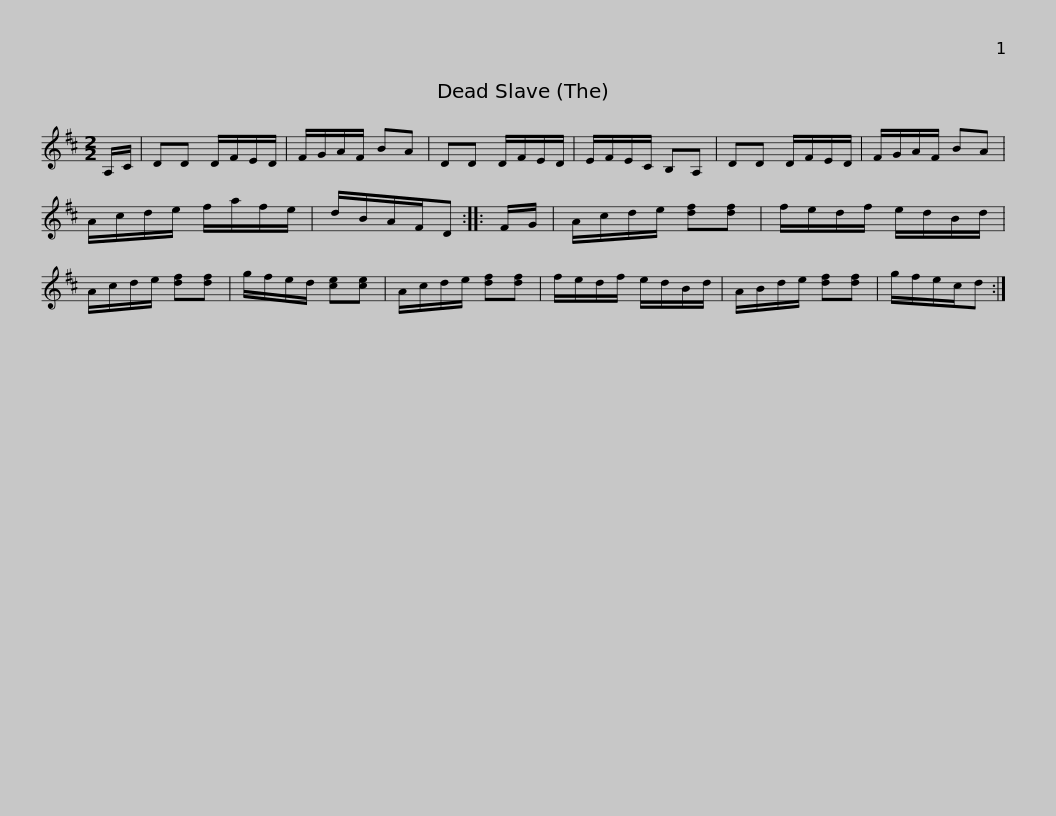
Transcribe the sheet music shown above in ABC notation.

X:1
L:1/8
M:2/2
I:linebreak $
K:D
V:1 treble
V:1
 A,/C/ | DD D/F/E/D/ | F/G/A/F/ BA | DD D/F/E/D/ | E/F/E/C/ B,A, | %5
 DD D/F/E/D/ | F/G/A/F/ BA | A/c/d/e/ f/a/f/e/ |$ d/B/A/F/D :: F/G/ | %10
 A/c/d/e/ [df][df] | f/e/d/f/ e/d/B/d/ | A/c/d/e/ [df][df] | g/f/e/d/ [ce][ce] | A/c/d/e/ [df][df] | %15
 f/e/d/f/ e/d/B/d/ |$ A/B/d/e/ [df][df] | g/f/e/c/d :| %18
